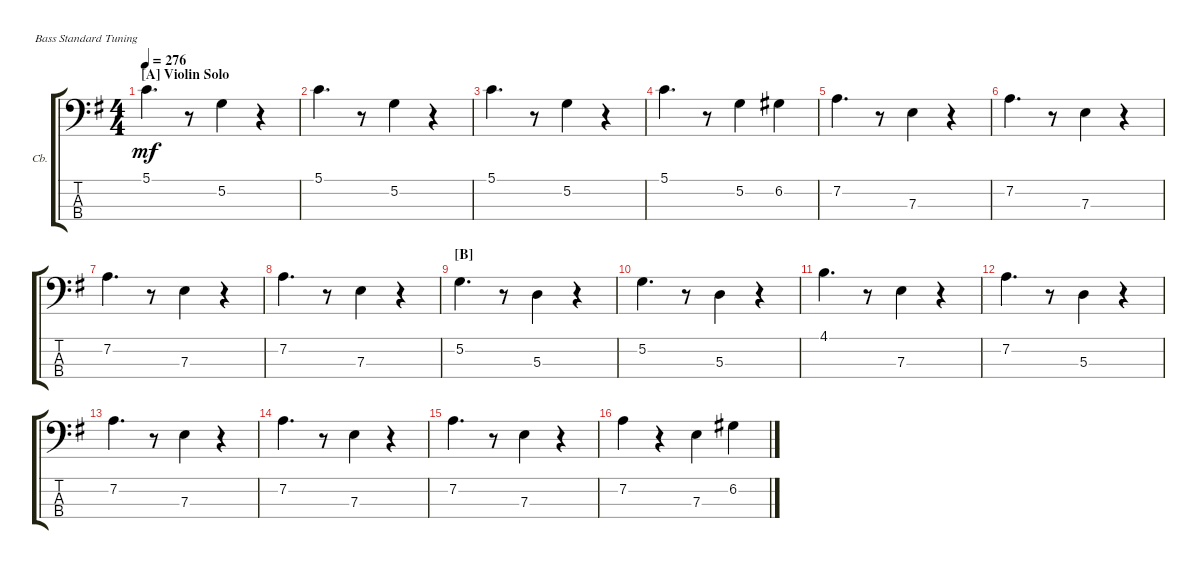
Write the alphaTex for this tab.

\defaultSystemsLayout 4
\bracketExtendMode groupsimilarinstruments
\firstSystemTrackNameOrientation horizontal
\otherSystemsTrackNameOrientation horizontal
\track ("Contrabass" "Cb.") {instrument acousticbass}
\staff {score tabs}
\tuning (G2 D2 A1 E1)
\ts (4 4)
\section ("A" "Violin Solo")
\tempo 276
\clef f4
\scale
0.25
\ks g
5.1.4{d dy mf} r.8 5.2.4 r.4 |
\scale
0.25 5.1.4{d} r.8 5.2.4 r.4 |
\scale
0.25 5.1.4{d} r.8 5.2.4 r.4 |
\scale
0.25 5.1.4{d} r.8 5.2.4 6.2.4 |
\scale
0.25 7.2.4{d} r.8 7.3.4 r.4 |
\scale
0.25 7.2.4{d} r.8 7.3.4 r.4 |
\scale
0.25 7.2.4{d} r.8 7.3.4 r.4 |
\scale
0.25 7.2.4{d} r.8 7.3.4 r.4 |
\section ("B" "")
\scale
0.25 5.2.4{d} r.8 5.3.4 r.4 |
\scale
0.25 5.2.4{d} r.8 5.3.4 r.4 |
\scale
0.25 4.1.4{d} r.8 7.3.4 r.4 |
\scale
0.25 7.2.4{d} r.8 5.3.4 r.4 |
\scale
0.25 7.2.4{d} r.8 7.3.4 r.4 |
\scale
0.25 7.2.4{d} r.8 7.3.4 r.4 |
\scale
0.25 7.2.4{d} r.8 7.3.4 r.4 |
\scale
0.25 7.2.4 r.4 7.3.4 6.2.4
